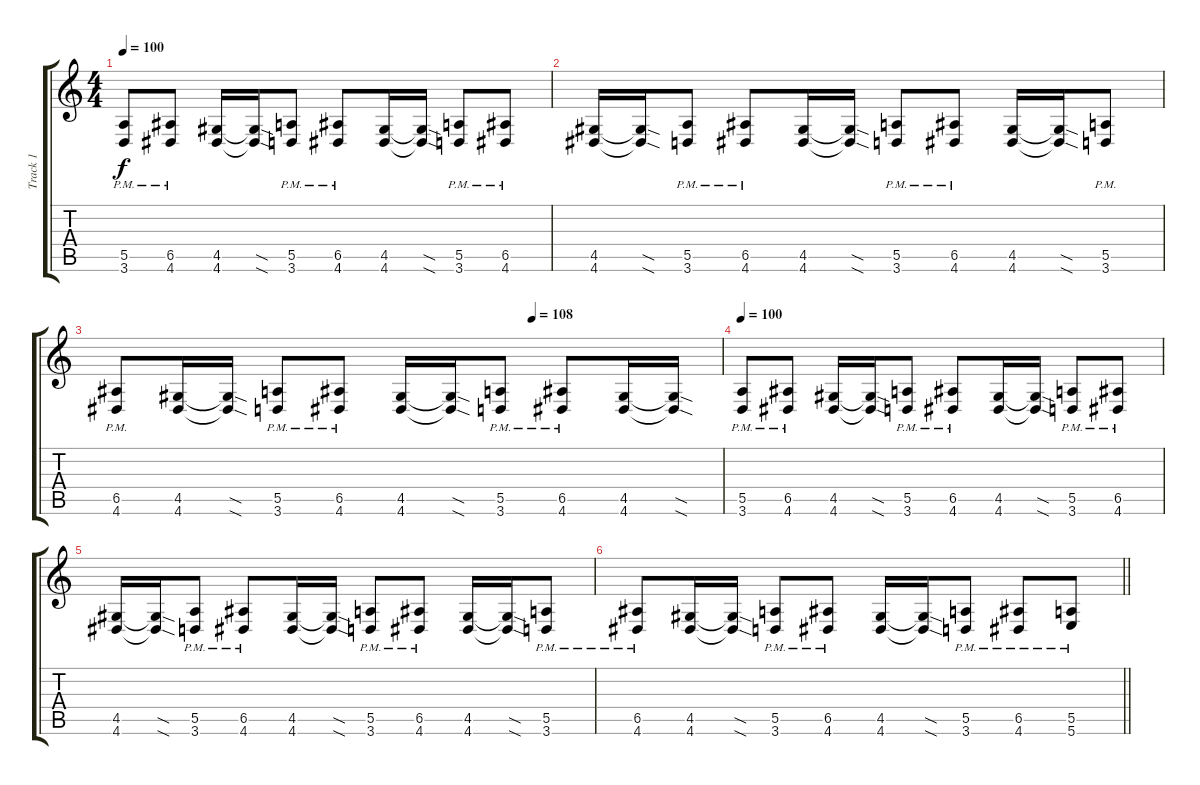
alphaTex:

\track ("Track 1" "Track 1") {instrument distortionguitar}
\staff {score tabs}
\tuning (B3 Gb3 D3 A2 E2 B1) {hide}
\ts (4 4)
\tempo 100
\clef g2
\ks c
(5.5{pm} 3.6{pm}).8{dy f} (6.5{pm} 4.6{pm}).8 (4.5 4.6).16 (4.5{sod t} 4.6{sod t}).16 (5.5{pm} 3.6{pm}).8 (6.5{pm} 4.6{pm}).8 (4.5 4.6).16 (4.5{sod t} 4.6{sod t}).16 (5.5{pm} 3.6{pm}).8 (6.5{pm} 4.6{pm}).8 |
(4.5 4.6).16 (4.5{sod t} 4.6{sod t}).16 (5.5{pm} 3.6{pm}).8 (6.5{pm} 4.6{pm}).8 (4.5 4.6).16 (4.5{sod t} 4.6{sod t}).16 (5.5{pm} 3.6{pm}).8 (6.5{pm} 4.6{pm}).8 (4.5 4.6).16 (4.5{sod t} 4.6{sod t}).16 (5.5{pm} 3.6{pm}).8 |
\tempo (108 0.6875)
(6.5{pm} 4.6{pm}).8 (4.5 4.6).16 (4.5{sod t} 4.6{sod t}).16 (5.5{pm} 3.6{pm}).8 (6.5{pm} 4.6{pm}).8 (4.5 4.6).16 (4.5{sod t} 4.6{sod t}).16 (5.5{pm} 3.6{pm}).8 (6.5{pm} 4.6{pm}).8 (4.5 4.6).16 (4.5{sod t} 4.6{sod t}).16 |
\tempo 100
(5.5{pm} 3.6{pm}).8 (6.5{pm} 4.6{pm}).8 (4.5 4.6).16 (4.5{sod t} 4.6{sod t}).16 (5.5{pm} 3.6{pm}).8 (6.5{pm} 4.6{pm}).8 (4.5 4.6).16 (4.5{sod t} 4.6{sod t}).16 (5.5{pm} 3.6{pm}).8 (6.5{pm} 4.6{pm}).8 |
(4.5 4.6).16 (4.5{sod t} 4.6{sod t}).16 (5.5{pm} 3.6{pm}).8 (6.5{pm} 4.6{pm}).8 (4.5 4.6).16 (4.5{sod t} 4.6{sod t}).16 (5.5{pm} 3.6{pm}).8 (6.5{pm} 4.6{pm}).8 (4.5 4.6).16 (4.5{sod t} 4.6{sod t}).16 (5.5{pm} 3.6{pm}).8 |
\barLineRight lightlight
(6.5{pm} 4.6{pm}).8 (4.5 4.6).16 (4.5{sod t} 4.6{sod t}).16 (5.5{pm} 3.6{pm}).8 (6.5{pm} 4.6{pm}).8 (4.5 4.6).16 (4.5{sod t} 4.6{sod t}).16 (5.5{pm} 3.6{pm}).8 (6.5{pm} 4.6{pm}).8 (5.5{pm} 5.6{pm}).8
